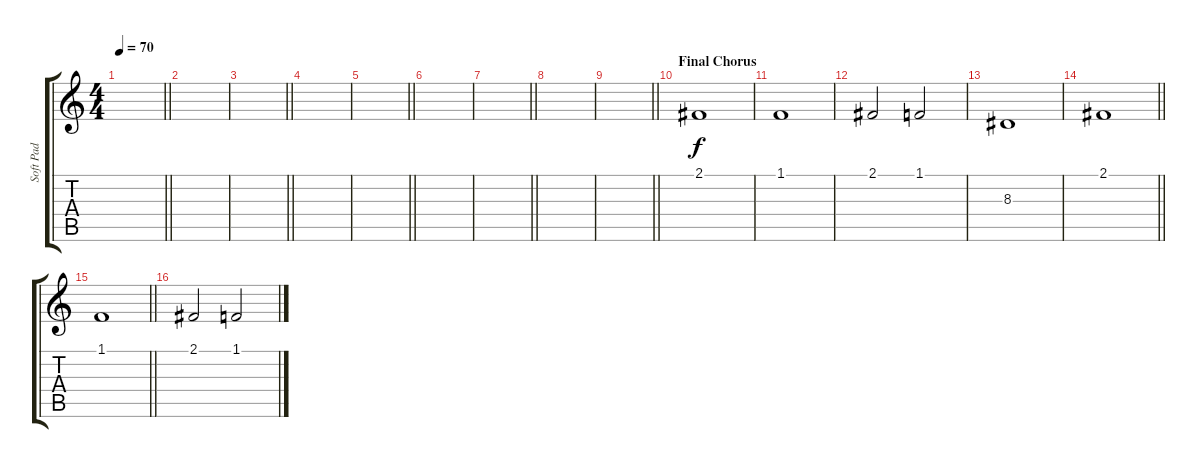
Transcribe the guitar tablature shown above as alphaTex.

\track ("Soft Pad" "Soft Pad") {instrument fx6goblins}
\staff {score tabs}
\tuning (E4 B3 G3 D3 A2 E2) {hide}
\ts (4 4)
\tempo 70
\clef g2
\barLineRight lightlight
\ks c
|
|
\barLineRight lightlight
|
|
\barLineRight lightlight
|
|
\barLineRight lightlight
|
|
\barLineRight lightlight
|
\section ("" "Final Chorus")
2.1.1 |
1.1.1 |
2.1.2 1.1.2 |
8.3.1 |
\barLineRight lightlight
2.1.1 |
\barLineRight lightlight
1.1.1 |
2.1.2 1.1.2
